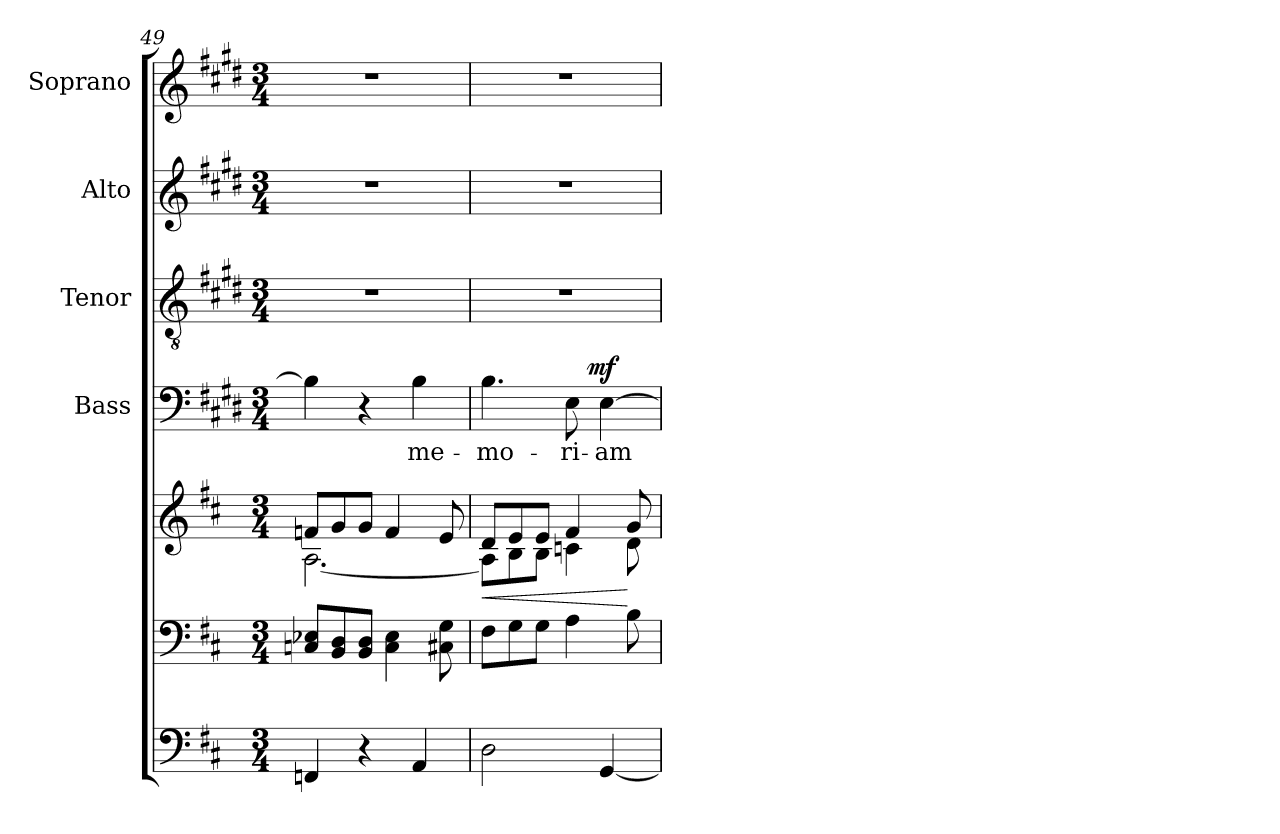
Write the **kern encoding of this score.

**kern	**kern	**kern	**dynam	**kern	**text	**dynam	**kern	**kern	**kern
*part6	*part5	*part5	*part5	*part4	*part4	*part4	*part3	*part2	*part1
*staff7	*staff6	*staff5	*staff5/6	*staff4	*staff4	*staff4	*staff3	*staff2	*staff1
*	*	*	*	*I"Bass	*	*	*I"Tenor	*I"Alto	*I"Soprano
*	*	*	*	*I'B	*	*	*I'T	*I'A	*I'S
*clefF4	*clefF4	*clefG2	*	*clefF4	*	*	*clefGv2	*clefG2	*clefG2
*	*	*	*	*ITrd1c2	*	*	*ITrd1c2	*ITrd1c2	*ITrd1c2
*k[f#c#]	*k[f#c#]	*k[f#c#]	*	*k[f#c#]	*	*	*k[f#c#]	*k[f#c#]	*k[f#c#]
*D:	*D:	*D:	*	*D:	*	*	*D:	*D:	*D:
*M3/4	*M3/4	*M3/4	*	*M3/4	*	*	*M3/4	*M3/4	*M3/4
=49	=49	=49	=49	=49	=49	=49	=49	=49	=49
*	*	*^	*	*	*	*	*	*	*
4FFn/	8Cn/ 8E-X/L	8fn/L	[<2.A\	.	4A\]	.	.	2.r	2.r	2.r
.	8BB/ 8D/	8g/	.	.	.	.	.	.	.	.
4r	8BB/ 8D/J	8g/J	.	.	4r	.	.	.	.	.
.	4C\ 4E-\	4f/	.	.	.	.	.	.	.	.
4AA/	.	.	.	.	4A\	me-	.	.	.	.
.	8C#X\ 8G\	8e/	.	.	.	.	.	.	.	.
=50	=50	=50	=50	=50	=50	=50	=50	=50	=50	=50
!	!	!	!	!LO:HP:b	!	!	!	!	!	!
*	*	*	*	*	*^	*	*	*	*	*
2D\	8F#\L	8d/L	8A\L]	<	4.A\	4...ryy	-mo-	.	2.r	2.r	2.r
.	8G\	8e/	8B\	.	.	.	.	.	.	.	.
.	8G\J	8e/J	8B\J	.	.	.	.	.	.	.	.
.	4A\	4f#/	4cn\	.	8D\	.	-ri-	.	.	.	.
!	!	!	!	!	!	!	!	!LO:DY:b	!	!	!
.	.	.	.	.	.	4ryy	.	mf	.	.	.
[4GG/	.	.	.	.	[4D\	.	-am	.	.	.	.
.	8B\	8g/	8d\	[	.	.	.	.	.	.	.
.	.	.	.	.	.	32ryy	.	.	.	.	.
*	*	*v	*v	*	*	*	*	*	*	*	*
*	*	*	*	*v	*v	*	*	*	*	*
=	=	=	=	=	=	=	=	=	=
*-	*-	*-	*-	*-	*-	*-	*-	*-	*-
